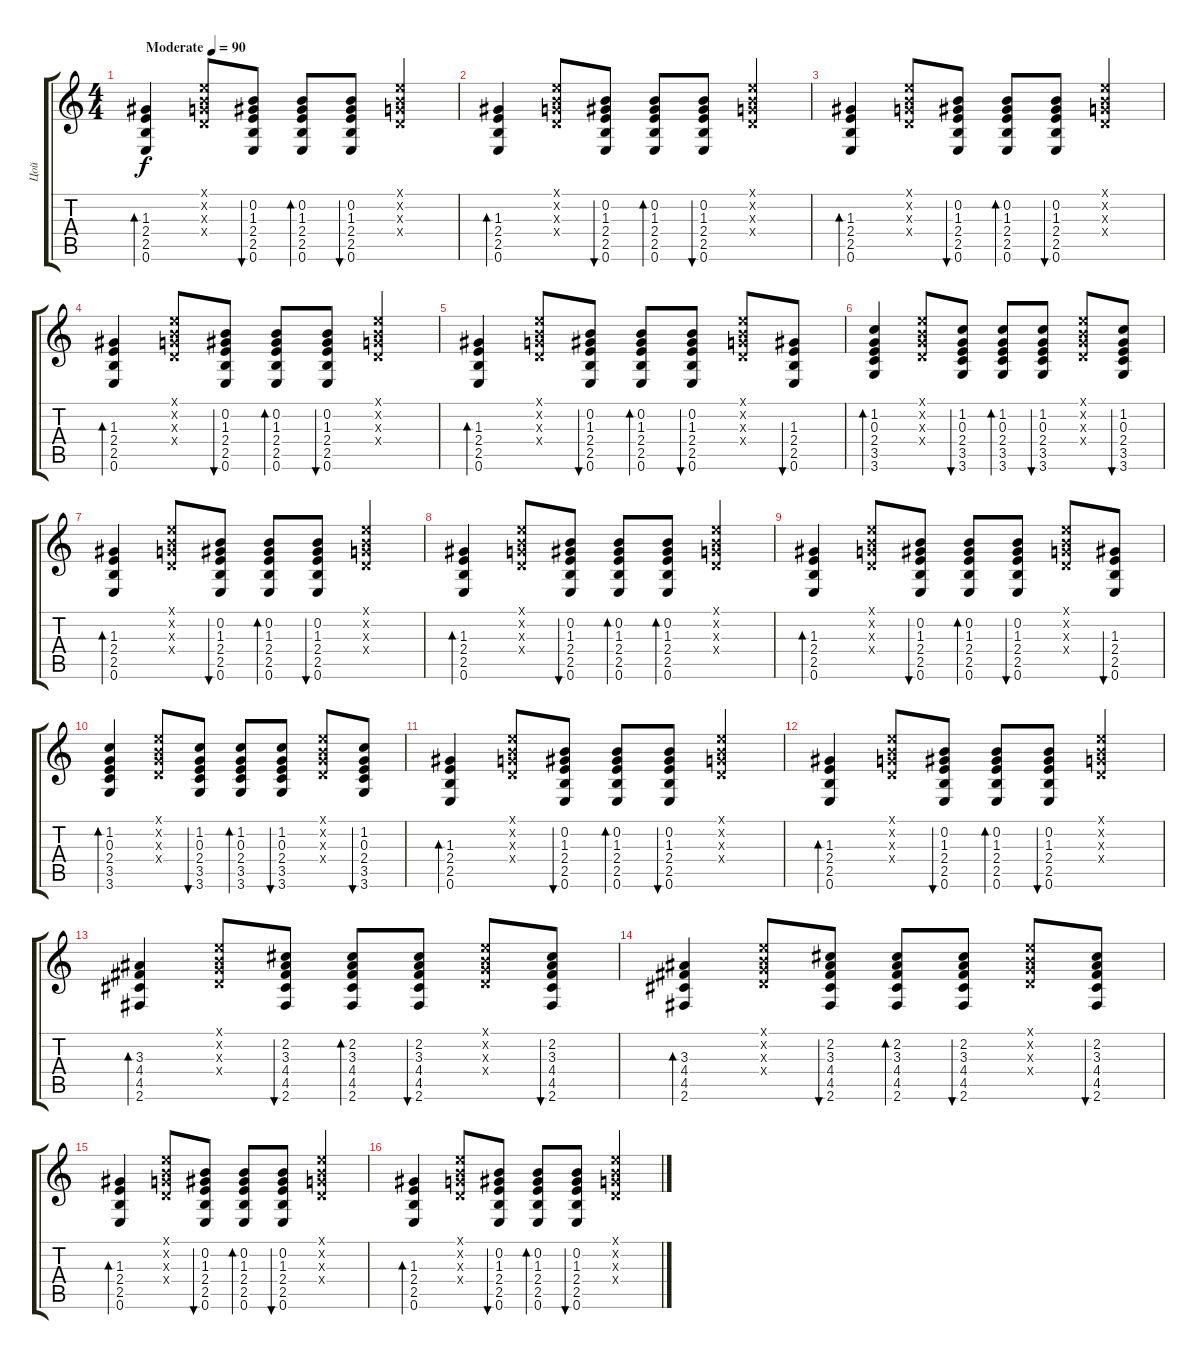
\track ("Цой" "Цой") {instrument acousticguitarsteel}
\staff {score tabs}
\tuning (E4 B3 G3 D3 A2 E2) {hide}
\ts (4 4)
\tempo (90 "Moderate")
\clef g2
\ks c
(1.3 2.4 2.5 0.6).4{bd 60 dy f instrument acousticguitarsteel} (0.1{x} 0.2{x} 0.3{x} 0.4{x}).8 (0.2 1.3 2.4 2.5 0.6).8{bu 60} (0.2 1.3 2.4 2.5 0.6).8{bd 60} (0.2 1.3 2.4 2.5 0.6).8{bu 60} (0.1{x} 0.2{x} 0.3{x} 0.4{x}).4 |
(1.3 2.4 2.5 0.6).4{bd 60} (0.1{x} 0.2{x} 0.3{x} 0.4{x}).8 (0.2 1.3 2.4 2.5 0.6).8{bu 60} (0.2 1.3 2.4 2.5 0.6).8{bd 60} (0.2 1.3 2.4 2.5 0.6).8{bu 60} (0.1{x} 0.2{x} 0.3{x} 0.4{x}).4 |
(1.3 2.4 2.5 0.6).4{bd 60} (0.1{x} 0.2{x} 0.3{x} 0.4{x}).8 (0.2 1.3 2.4 2.5 0.6).8{bu 60} (0.2 1.3 2.4 2.5 0.6).8{bd 60} (0.2 1.3 2.4 2.5 0.6).8{bu 60} (0.1{x} 0.2{x} 0.3{x} 0.4{x}).4 |
(1.3 2.4 2.5 0.6).4{bd 60} (0.1{x} 0.2{x} 0.3{x} 0.4{x}).8 (0.2 1.3 2.4 2.5 0.6).8{bu 60} (0.2 1.3 2.4 2.5 0.6).8{bd 60} (0.2 1.3 2.4 2.5 0.6).8{bu 60} (0.1{x} 0.2{x} 0.3{x} 0.4{x}).4 |
(1.3 2.4 2.5 0.6).4{bd 60} (0.1{x} 0.2{x} 0.3{x} 0.4{x}).8 (0.2 1.3 2.4 2.5 0.6).8{bu 60} (0.2 1.3 2.4 2.5 0.6).8{bd 60} (0.2 1.3 2.4 2.5 0.6).8{bu 60} (0.1{x} 0.2{x} 0.3{x} 0.4{x}).8 (1.3 2.4 2.5 0.6).8{bu 60} |
(1.2 0.3 2.4 3.5 3.6).4{bd 60} (0.1{x} 0.2{x} 0.3{x} 0.4{x}).8 (1.2 0.3 2.4 3.5 3.6).8{bu 60} (1.2 0.3 2.4 3.5 3.6).8{bd 60} (1.2 0.3 2.4 3.5 3.6).8{bu 60} (0.1{x} 0.2{x} 0.3{x} 0.4{x}).8 (1.2 0.3 2.4 3.5 3.6).8{bu 60} |
(1.3 2.4 2.5 0.6).4{bd 60} (0.1{x} 0.2{x} 0.3{x} 0.4{x}).8 (0.2 1.3 2.4 2.5 0.6).8{bu 60} (0.2 1.3 2.4 2.5 0.6).8{bd 60} (0.2 1.3 2.4 2.5 0.6).8{bu 60} (0.1{x} 0.2{x} 0.3{x} 0.4{x}).4 |
(1.3 2.4 2.5 0.6).4{bd 60} (0.1{x} 0.2{x} 0.3{x} 0.4{x}).8 (0.2 1.3 2.4 2.5 0.6).8{bu 60} (0.2 1.3 2.4 2.5 0.6).8{bd 60} (0.2 1.3 2.4 2.5 0.6).8{bd 60} (0.1{x} 0.2{x} 0.3{x} 0.4{x}).4 |
(1.3 2.4 2.5 0.6).4{bd 60} (0.1{x} 0.2{x} 0.3{x} 0.4{x}).8 (0.2 1.3 2.4 2.5 0.6).8{bu 60} (0.2 1.3 2.4 2.5 0.6).8{bd 60} (0.2 1.3 2.4 2.5 0.6).8{bu 60} (0.1{x} 0.2{x} 0.3{x} 0.4{x}).8 (1.3 2.4 2.5 0.6).8{bu 60} |
(1.2 0.3 2.4 3.5 3.6).4{bd 60} (0.1{x} 0.2{x} 0.3{x} 0.4{x}).8 (1.2 0.3 2.4 3.5 3.6).8{bu 60} (1.2 0.3 2.4 3.5 3.6).8{bd 60} (1.2 0.3 2.4 3.5 3.6).8{bu 60} (0.1{x} 0.2{x} 0.3{x} 0.4{x}).8 (1.2 0.3 2.4 3.5 3.6).8{bu 60} |
(1.3 2.4 2.5 0.6).4{bd 60} (0.1{x} 0.2{x} 0.3{x} 0.4{x}).8 (0.2 1.3 2.4 2.5 0.6).8{bu 60} (0.2 1.3 2.4 2.5 0.6).8{bd 60} (0.2 1.3 2.4 2.5 0.6).8{bu 60} (0.1{x} 0.2{x} 0.3{x} 0.4{x}).4 |
(1.3 2.4 2.5 0.6).4{bd 60} (0.1{x} 0.2{x} 0.3{x} 0.4{x}).8 (0.2 1.3 2.4 2.5 0.6).8{bu 60} (0.2 1.3 2.4 2.5 0.6).8{bd 60} (0.2 1.3 2.4 2.5 0.6).8{bu 60} (0.1{x} 0.2{x} 0.3{x} 0.4{x}).4 |
(3.3 4.4 4.5 2.6).4{bd 60} (0.1{x} 0.2{x} 0.3{x} 0.4{x}).8 (2.2 3.3 4.4 4.5 2.6).8{bu 60} (2.2 3.3 4.4 4.5 2.6).8{bd 60} (2.2 3.3 4.4 4.5 2.6).8{bu 60} (0.1{x} 0.2{x} 0.3{x} 0.4{x}).8 (2.2 3.3 4.4 4.5 2.6).8{bu 60} |
(3.3 4.4 4.5 2.6).4{bd 60} (0.1{x} 0.2{x} 0.3{x} 0.4{x}).8 (2.2 3.3 4.4 4.5 2.6).8{bu 60} (2.2 3.3 4.4 4.5 2.6).8{bd 60} (2.2 3.3 4.4 4.5 2.6).8{bu 60} (0.1{x} 0.2{x} 0.3{x} 0.4{x}).8 (2.2 3.3 4.4 4.5 2.6).8{bu 60} |
(1.3 2.4 2.5 0.6).4{bd 60} (0.1{x} 0.2{x} 0.3{x} 0.4{x}).8 (0.2 1.3 2.4 2.5 0.6).8{bu 60} (0.2 1.3 2.4 2.5 0.6).8{bd 60} (0.2 1.3 2.4 2.5 0.6).8{bu 60} (0.1{x} 0.2{x} 0.3{x} 0.4{x}).4 |
(1.3 2.4 2.5 0.6).4{bd 60} (0.1{x} 0.2{x} 0.3{x} 0.4{x}).8 (0.2 1.3 2.4 2.5 0.6).8{bu 60} (0.2 1.3 2.4 2.5 0.6).8{bd 60} (0.2 1.3 2.4 2.5 0.6).8{bu 60} (0.1{x} 0.2{x} 0.3{x} 0.4{x}).4
